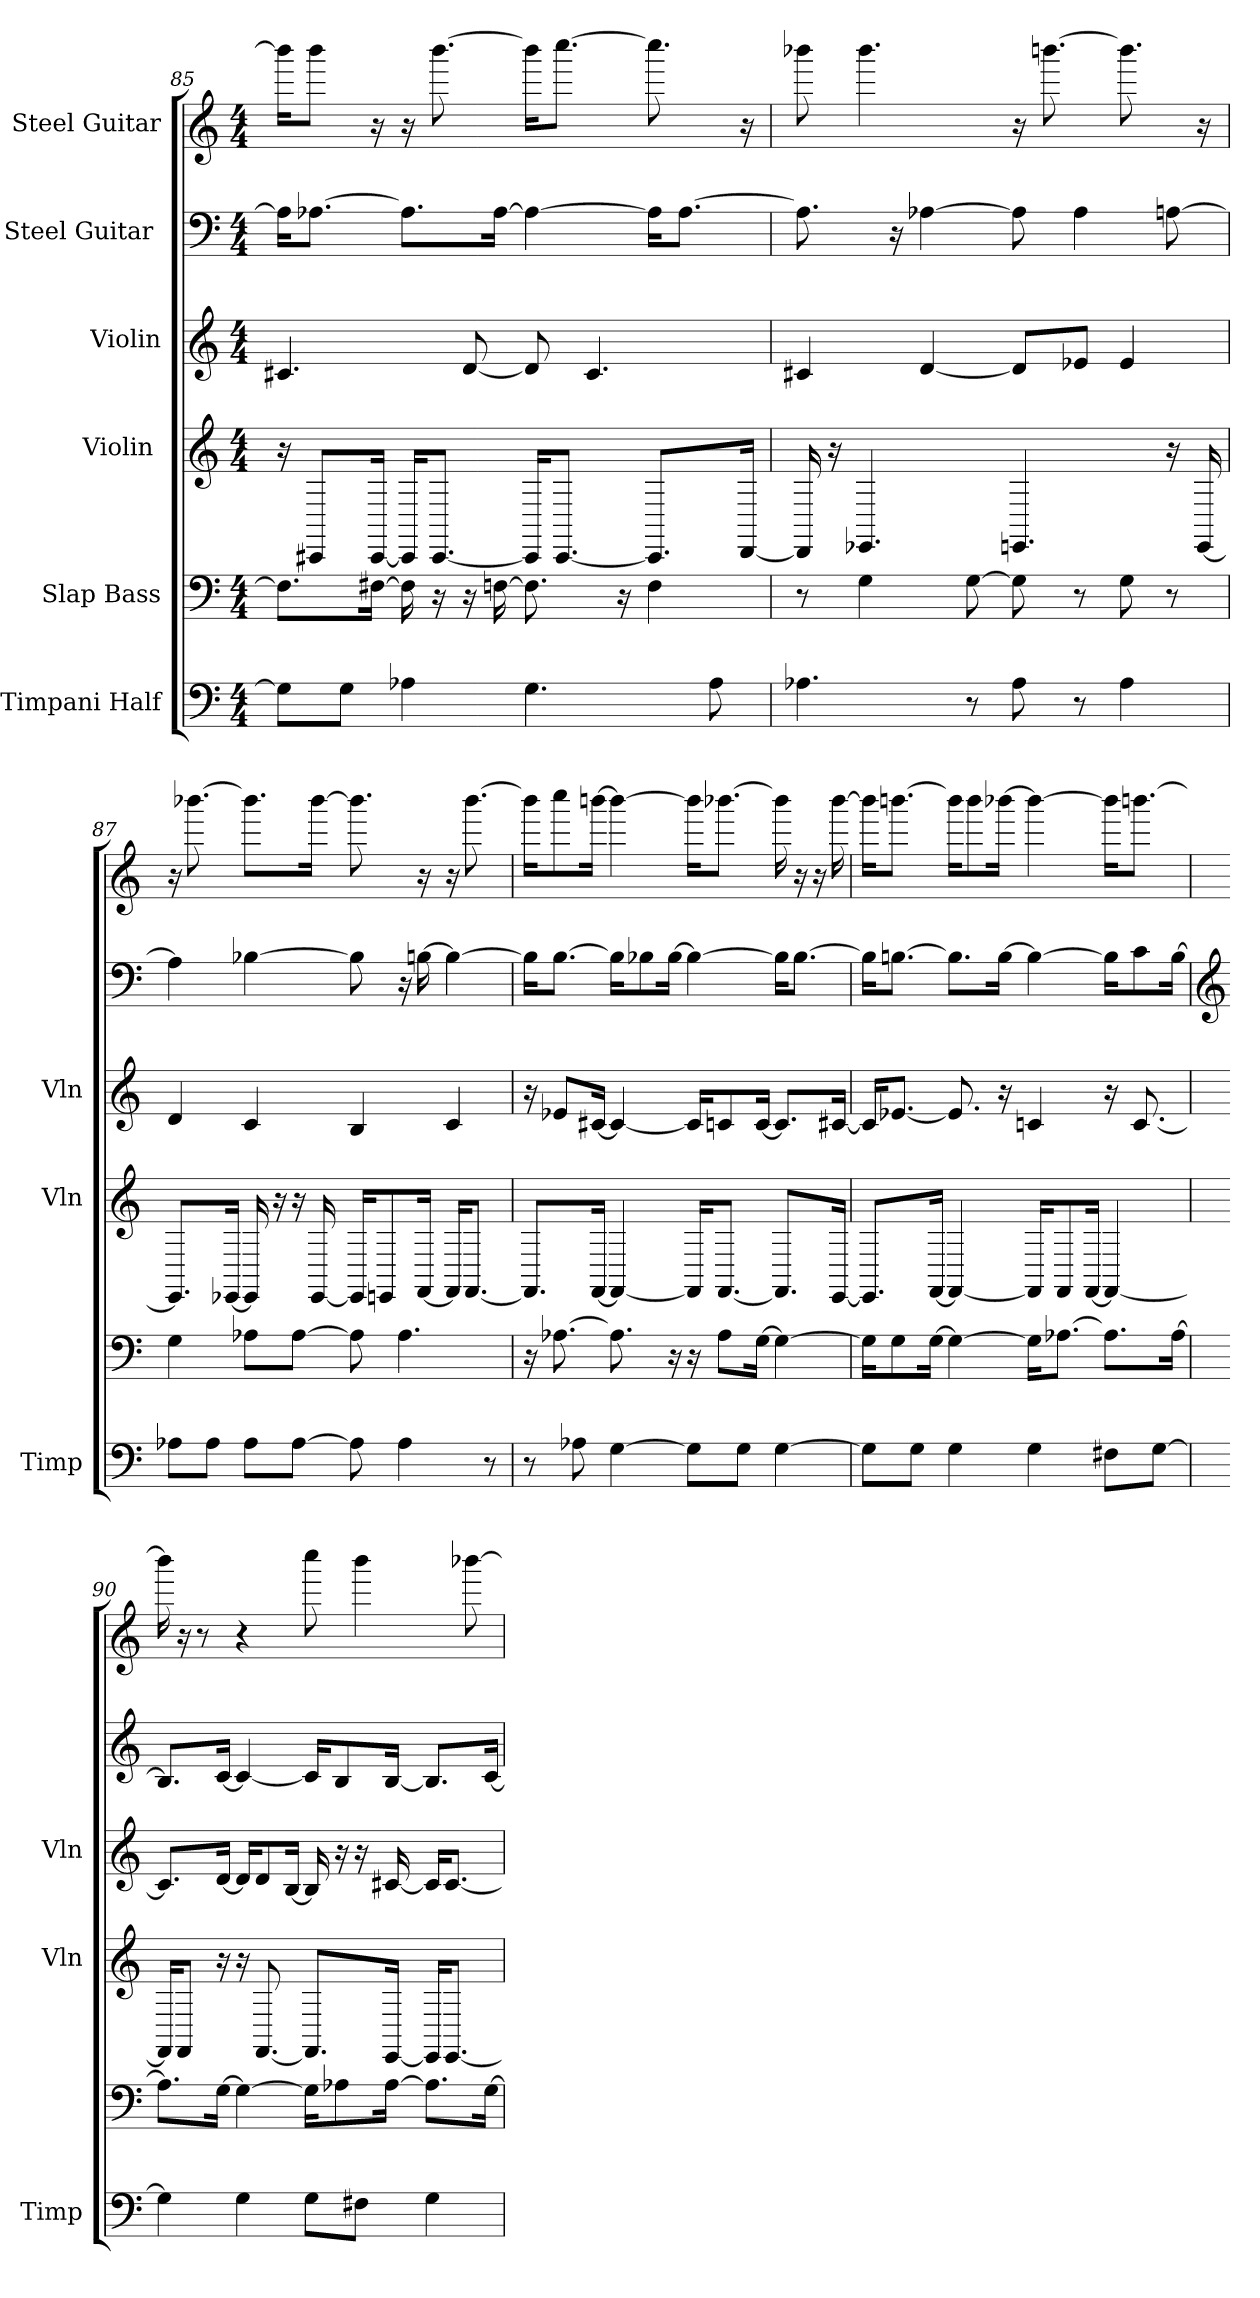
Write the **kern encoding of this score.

**kern	**kern	**kern	**kern	**kern	**kern
*part6	*part5	*part4	*part3	*part2	*part1
*staff6	*staff5	*staff4	*staff3	*staff2	*staff1
*I"Timpani Half	*I"Slap Bass	*I"Violin [2]	*I"Violin	*I"Steel Guitar [2]	*I"Steel Guitar
*I'Timp	*	*I'Vln	*I'Vln	*	*
*clefF4	*clefF4	*clefG2	*clefG2	*clefF4	*clefG2
*M4/4	*M4/4	*M4/4	*M4/4	*M4/4	*M4/4
=85	=85	=85	=85	=85	=85
8GL]	8.F#L]	16r	4.c#	16A-KL]	16bbbKL]
.	.	8CC#L	.	[8.A-J	8bbbJ
8GJ	.	.	.	.	.
.	[16F#Jk	[16CC#Jk	.	.	16r
4A-	16F#]	16CC#KL]	.	8.A-L]	16r
.	16r	[8.CC#J	.	.	[8.bbb
.	16r	.	[8d	.	.
.	[16F	.	.	[16A-Jk	.
4.G	8.F]	16CC#KL]	8d]	4A-_	16bbbKL]
.	.	[8.CC#J	.	.	[8.ccccJ
.	.	.	4.c#	.	.
.	16r	.	.	.	.
.	4F	8.CC#L]	.	16A-KL]	8.cccc]
.	.	.	.	[8.A-J	.
8A-	.	.	.	.	.
.	.	[16DDJk	.	.	16r
=86	=86	=86	=86	=86	=86
4.A-	8r	16DD]	4c#	8.A-]	8bbb-
.	.	16r	.	.	.
.	4G	4.EE-	.	.	4.bbb-
.	.	.	.	16r	.
.	.	.	[4d	[4A-	.
8r	[8G	.	.	.	.
8A-	8G]	4.EE	8dL]	8A-]	16r
.	.	.	.	.	[8.bbb
8r	8r	.	8e-J	4A-	.
4A-	8G	.	4e-	.	8.bbb]
.	8r	16r	.	[8A	.
.	.	[16EE	.	.	16r
=87	=87	=87	=87	=87	=87
8A-L	4G	8.EEL]	4d	4A]	16r
.	.	.	.	.	[8.bbb-
8A-J	.	.	.	.	.
.	.	[16EE-Jk	.	.	.
8A-L	8A-L	16EE-]	4c	[4B-	8.bbb-L]
.	.	16r	.	.	.
[8A-J	[8A-J	16r	.	.	.
.	.	[16EE-	.	.	[16bbb-Jk
8A-]	8A-]	16EE-KL]	4B	8B-]	8.bbb-]
.	.	8EE	.	.	.
4A-	4.A-	.	.	16r	.
.	.	[16FFJk	.	[16B	16r
.	.	16FFKL]	4c	4B_	16r
.	.	[8.FFJ	.	.	[8.bbb-
8r	.	.	.	.	.
=88	=88	=88	=88	=88	=88
8r	16r	8.FFL]	16r	16BKL]	16bbb-KL]
.	[8.A-	.	8e-L	[8.BJ	8cccc
8A-	.	.	.	.	.
.	.	[16FFJk	[16c#Jk	.	[16bbbJk
[4G	8.A-]	4FF_	4c#_	16BKL]	4bbb_
.	.	.	.	8B-	.
.	16r	.	.	[16B-Jk	.
8GL]	16r	16FFKL]	16c#KL]	4B-_	16bbbKL]
.	8A-L	[8.FFJ	8c	.	[8.bbb-J
8GJ	.	.	.	.	.
.	[16GJk	.	[16cJk	.	.
[4G	4G_	8.FFL]	8.cL]	16B-KL]	16bbb-]
.	.	.	.	[8.B-J	16r
.	.	.	.	.	16r
.	.	[16EEJk	[16c#Jk	.	[16bbb-
=89	=89	=89	=89	=89	=89
8GL]	16GKL]	8.EEL]	16c#KL]	16B-KL]	16bbb-KL]
.	8G	.	[8.e-J	[8.BJ	[8.bbbJ
8GJ	.	.	.	.	.
.	[16GJk	[16FFJk	.	.	.
4G	4G_	4FF_	8.e-]	8.BL]	16bbbKL]
.	.	.	.	.	8bbb
.	.	.	16r	[16BJk	[16bbb-Jk
4G	16GKL]	16FFKL]	4c	4B_	4bbb-_
.	[8.A-J	8FF	.	.	.
.	.	[16FFJk	.	.	.
8F#L	8.A-L]	4FF_	16r	16BKL]	16bbb-KL]
.	.	.	[8.c	8c	[8.bbbJ
[8GJ	.	.	.	.	.
.	[16A-Jk	.	.	[16BJk	.
=90	=90	=90	=90	=90	=90
*	*	*	*	*clefG2	*
4G]	8.A-L]	16FFKL]	8.cL]	8.BL]	16bbb]
.	.	8FFJ	.	.	16r
.	.	.	.	.	8r
.	[16GJk	16r	[16dJk	[16cJk	.
4G	4G_	16r	16dKL]	4c_	4r
.	.	[8.FF	8d	.	.
.	.	.	[16BJk	.	.
8GL	16GKL]	8.FFL]	16B]	16cKL]	8cccc
.	8A-	.	16r	8B	.
8F#J	.	.	16r	.	4bbb
.	[16A-Jk	[16EEJk	[16c#	[16BJk	.
4G	8.A-L]	16EEKL]	16c#KL]	8.BL]	.
.	.	[8.EEJ	[8.c#J	.	.
.	.	.	.	.	[8bbb-
.	[16GJk	.	.	[16cJk	.
=	=	=	=	=	=
*-	*-	*-	*-	*-	*-
